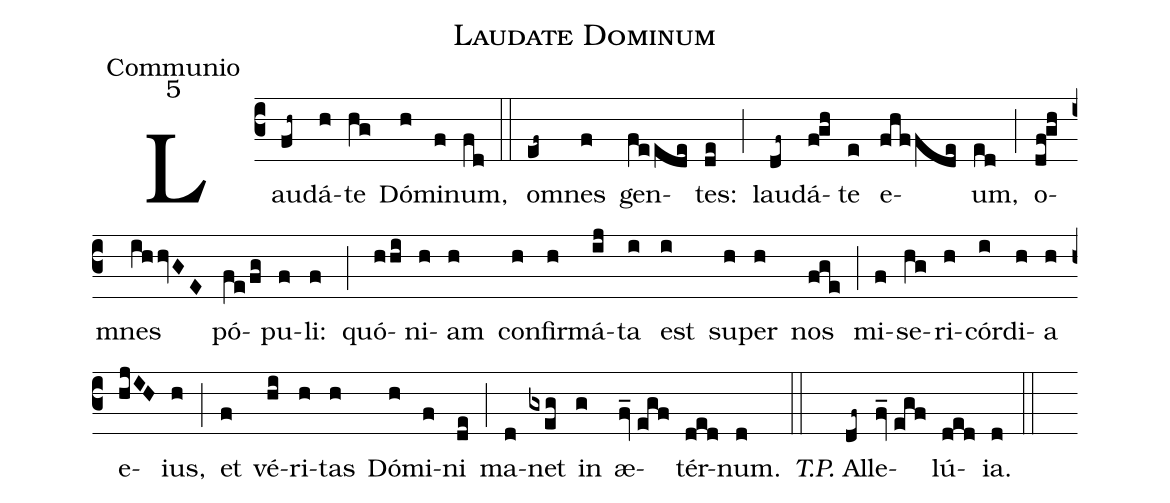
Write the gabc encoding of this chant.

name:Laudate Dominum;
office-part:Communio;
mode:5;
%%
(c3) Lau(fh~)dá(h)te(hg) Dó(h)mi(f)num,(fd) (::)
o(ef~)mnes(f) gen(feede)tes:(de) (;) lau(df~)dá(f!gh)te(e) e(fhffde)um,(ed) (;) o(df!gh)mnes(ihhvGE) pó(fe/fg)pu(f)li:(f) (;) quó(hhi)ni(h)am(h) con(h)fir(h)má(ij)ta(i) est(i) su(h)per(h) nos(fge) (;) mi(f)se(hg)ri(h)cór(i)di(h)a(h) e(hjIH)ius,(h) (;) et(f) vé(hi)ri(h)tas(h) Dó(h)mi(f)ni(de) (;) ma(d)net(gxeg) in(g) æ(fv_//egf)tér(ded)num.(d) (::) <i>T.P.</i> Al(df~)le(fv_//egf)lú(ded)ia.(d) (::)
